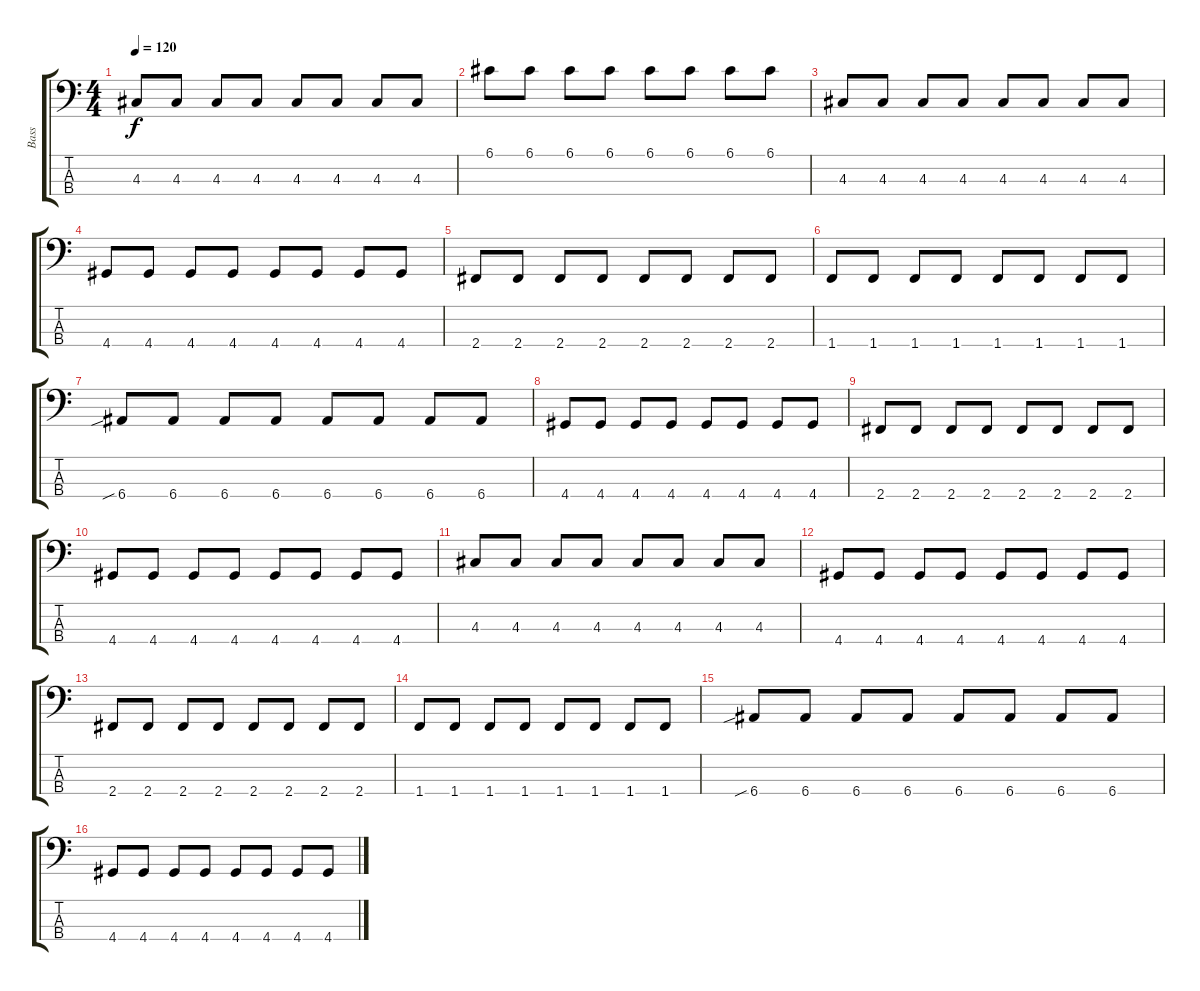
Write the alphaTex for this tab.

\track ("Bass" "Bass") {instrument electricbassfinger}
\staff {score tabs}
\tuning (G2 D2 A1 E1) {hide}
\ts (4 4)
\tempo 120
\clef f4
\ks c
4.3.8{dy f} 4.3.8 4.3.8 4.3.8 4.3.8 4.3.8 4.3.8 4.3.8 |
6.1.8 6.1.8 6.1.8 6.1.8 6.1.8 6.1.8 6.1.8 6.1.8 |
4.3.8 4.3.8 4.3.8 4.3.8 4.3.8 4.3.8 4.3.8 4.3.8 |
4.4.8 4.4.8 4.4.8 4.4.8 4.4.8 4.4.8 4.4.8 4.4.8 |
2.4.8 2.4.8 2.4.8 2.4.8 2.4.8 2.4.8 2.4.8 2.4.8 |
1.4.8 1.4.8 1.4.8 1.4.8 1.4.8 1.4.8 1.4.8 1.4.8 |
6.4{sib}.8 6.4.8 6.4.8 6.4.8 6.4.8 6.4.8 6.4.8 6.4.8 |
4.4.8 4.4.8 4.4.8 4.4.8 4.4.8 4.4.8 4.4.8 4.4.8 |
2.4.8 2.4.8 2.4.8 2.4.8 2.4.8 2.4.8 2.4.8 2.4.8 |
4.4.8 4.4.8 4.4.8 4.4.8 4.4.8 4.4.8 4.4.8 4.4.8 |
4.3.8 4.3.8 4.3.8 4.3.8 4.3.8 4.3.8 4.3.8 4.3.8 |
4.4.8 4.4.8 4.4.8 4.4.8 4.4.8 4.4.8 4.4.8 4.4.8 |
2.4.8 2.4.8 2.4.8 2.4.8 2.4.8 2.4.8 2.4.8 2.4.8 |
1.4.8 1.4.8 1.4.8 1.4.8 1.4.8 1.4.8 1.4.8 1.4.8 |
6.4{sib}.8 6.4.8 6.4.8 6.4.8 6.4.8 6.4.8 6.4.8 6.4.8 |
4.4.8 4.4.8 4.4.8 4.4.8 4.4.8 4.4.8 4.4.8 4.4.8
